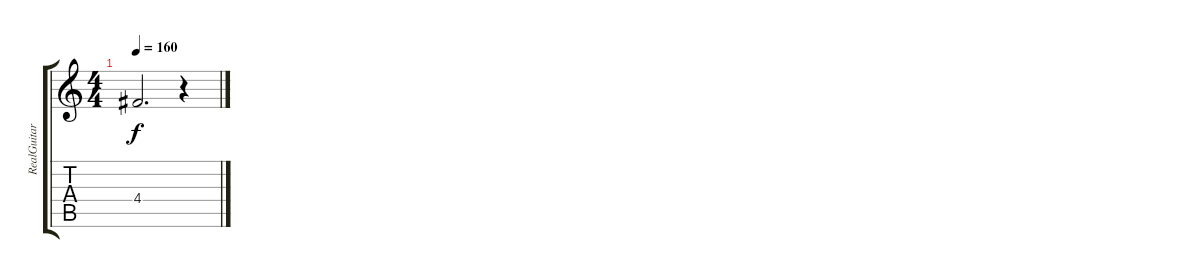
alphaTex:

\track ("RealGuitar (MIDI)" "RealGuitar") {instrument acousticguitarnylon}
\staff {score tabs}
\tuning (E4 B3 G3 D3 A2 E2) {hide}
\ts (4 4)
\tempo 160
\clef g2
\ks c
4.4{t}.2{d dy f} r.4
